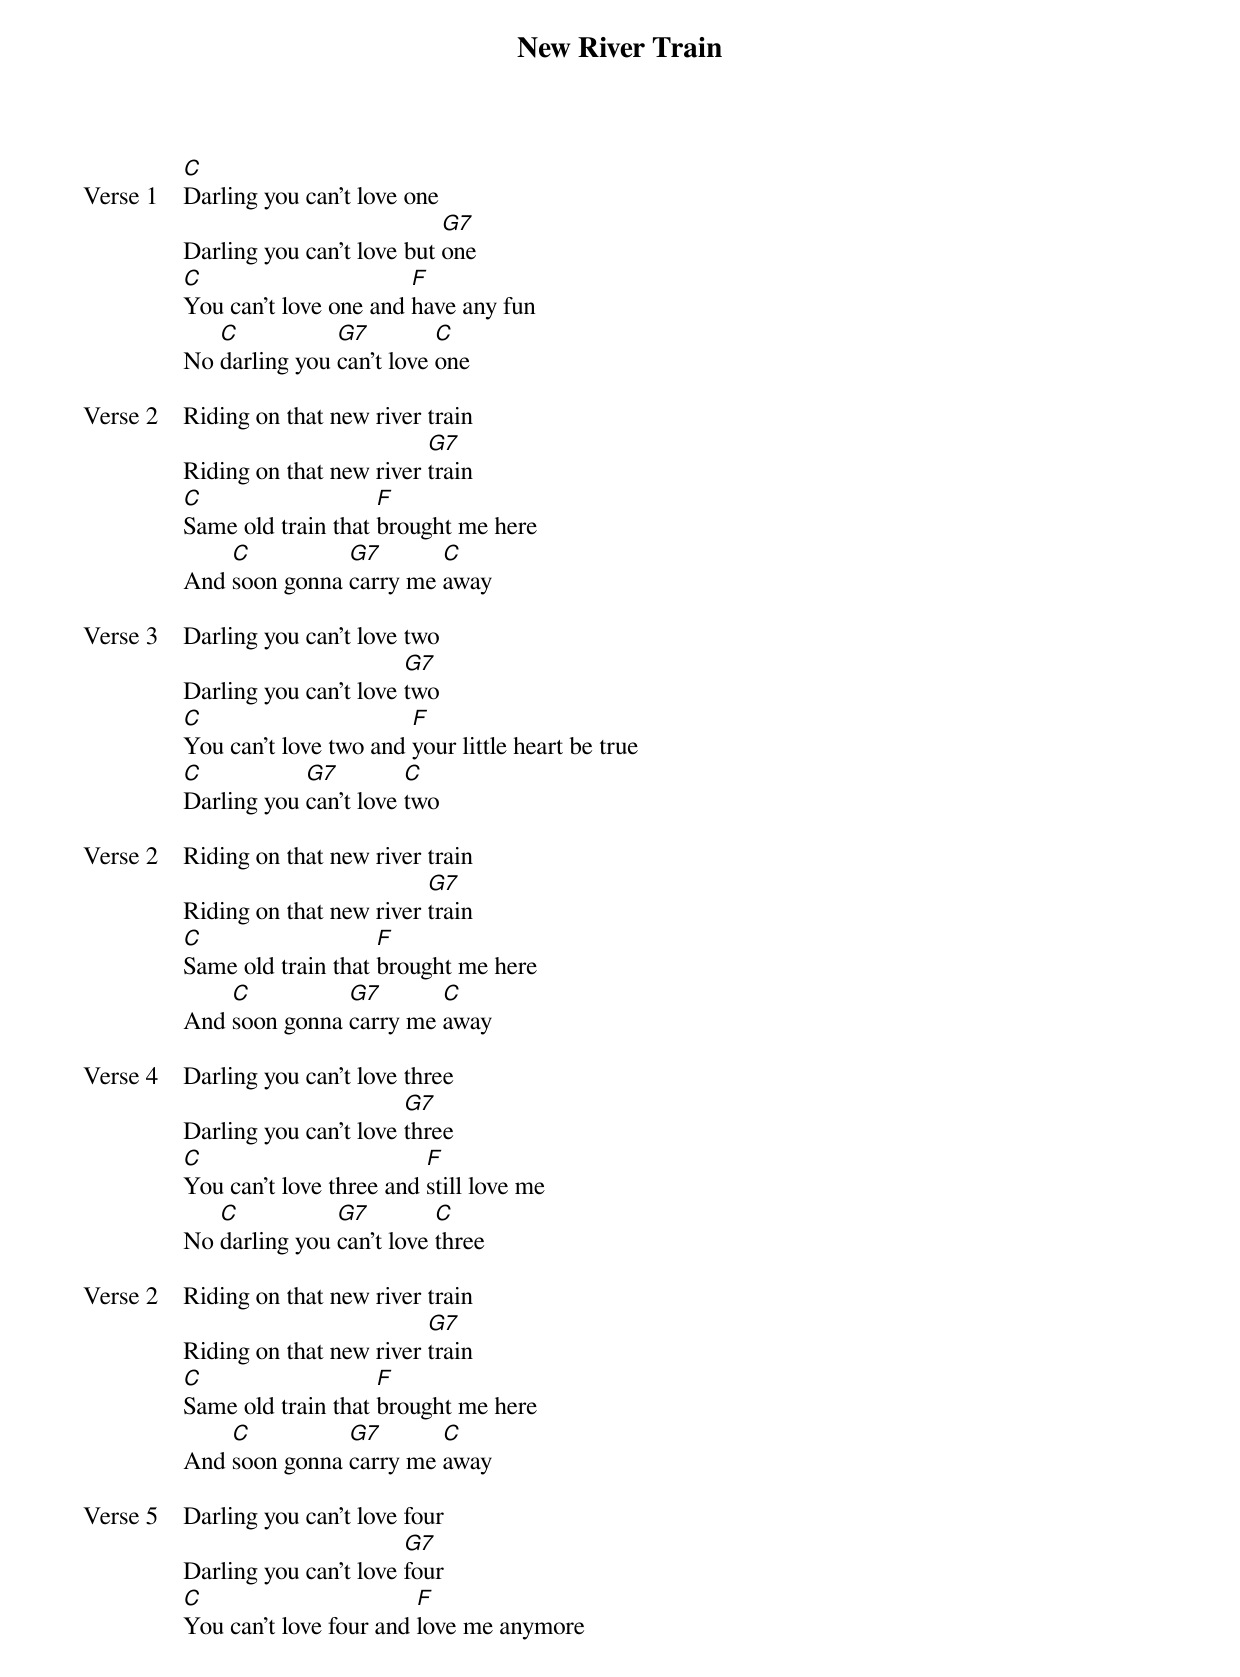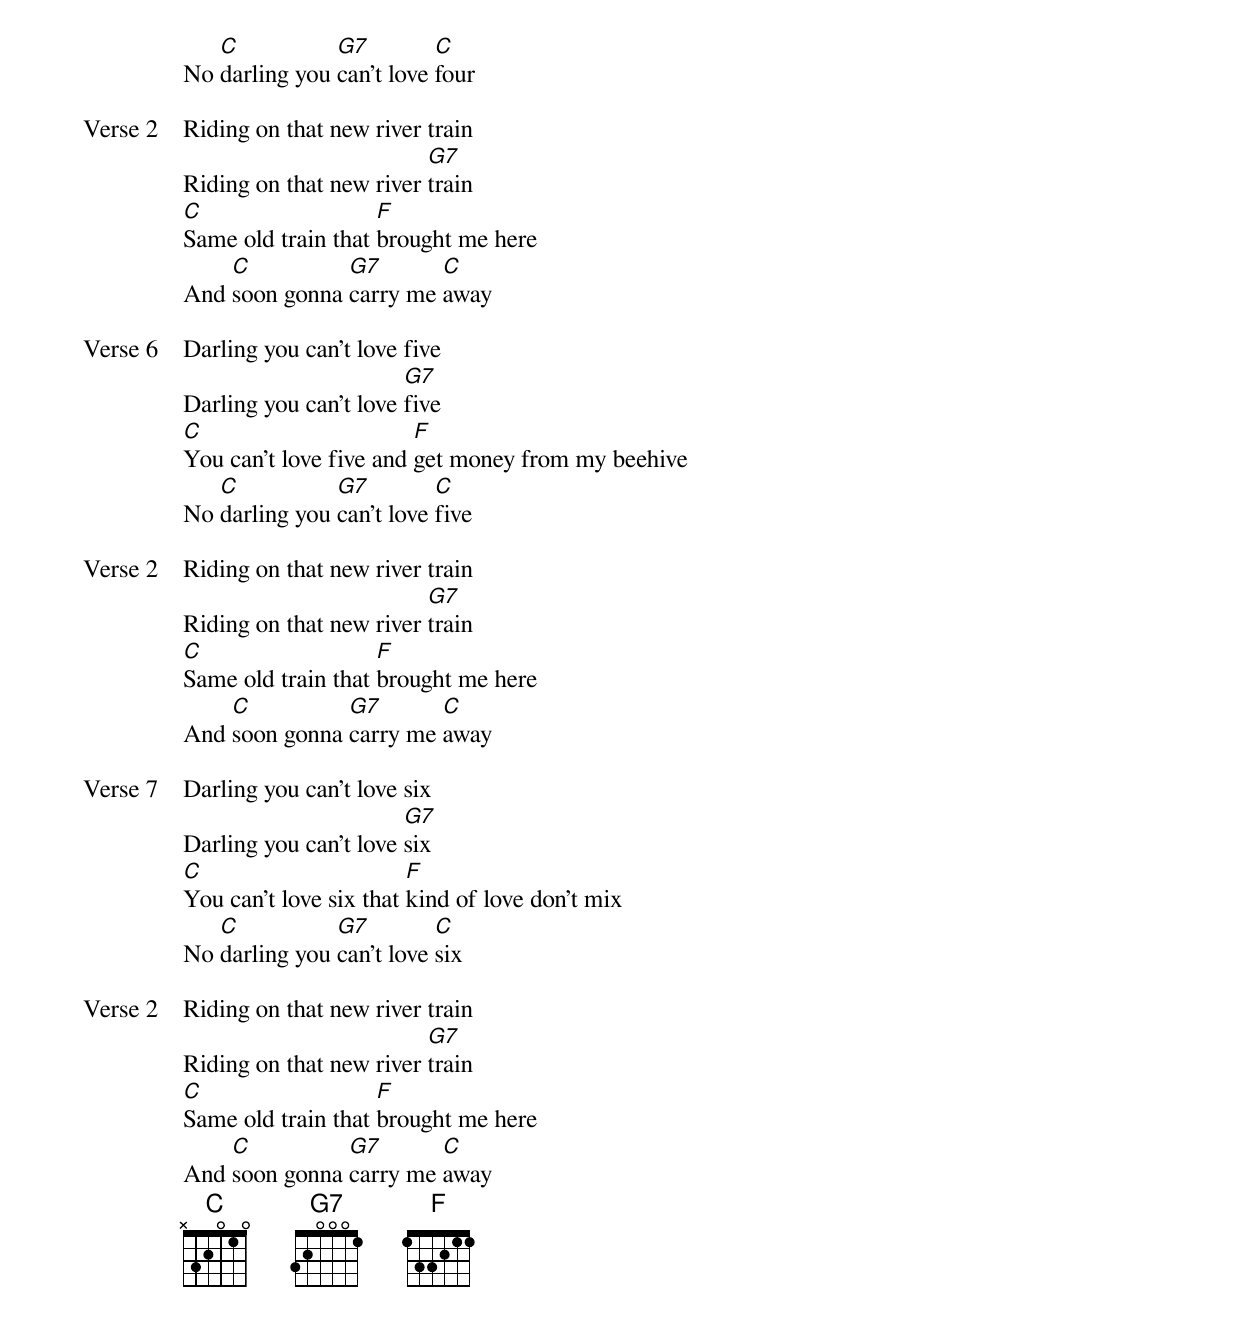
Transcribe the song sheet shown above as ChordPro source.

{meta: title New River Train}
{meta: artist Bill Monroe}
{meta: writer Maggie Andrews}

{start_of_verse: Verse 1}
[C]Darling you can't love one
Darling you can't love but [G7]one
[C]You can't love one and [F]have any fun
No [C]darling you [G7]can't love [C]one
{end_of_verse}

{start_of_verse: Verse 2}
Riding on that new river train
Riding on that new river [G7]train
[C]Same old train that [F]brought me here
And [C]soon gonna [G7]carry me [C]away
{end_of_verse}

{start_of_verse: Verse 3}
Darling you can't love two
Darling you can't love [G7]two
[C]You can't love two and [F]your little heart be true
[C]Darling you [G7]can't love [C]two
{end_of_verse}

{start_of_verse: Verse 2}
Riding on that new river train
Riding on that new river [G7]train
[C]Same old train that [F]brought me here
And [C]soon gonna [G7]carry me [C]away
{end_of_verse}

{start_of_verse: Verse 4}
Darling you can't love three
Darling you can't love [G7]three
[C]You can't love three and [F]still love me
No [C]darling you [G7]can't love [C]three
{end_of_verse}

{start_of_verse: Verse 2}
Riding on that new river train
Riding on that new river [G7]train
[C]Same old train that [F]brought me here
And [C]soon gonna [G7]carry me [C]away
{end_of_verse}

{start_of_verse: Verse 5}
Darling you can't love four
Darling you can't love [G7]four
[C]You can't love four and [F]love me anymore
No [C]darling you [G7]can't love [C]four
{end_of_verse}

{start_of_verse: Verse 2}
Riding on that new river train
Riding on that new river [G7]train
[C]Same old train that [F]brought me here
And [C]soon gonna [G7]carry me [C]away
{end_of_verse}

{start_of_verse: Verse 6}
Darling you can't love five
Darling you can't love [G7]five
[C]You can't love five and [F]get money from my beehive
No [C]darling you [G7]can't love [C]five
{end_of_verse}

{start_of_verse: Verse 2}
Riding on that new river train
Riding on that new river [G7]train
[C]Same old train that [F]brought me here
And [C]soon gonna [G7]carry me [C]away
{end_of_verse}

{start_of_verse: Verse 7}
Darling you can't love six
Darling you can't love [G7]six
[C]You can't love six that [F]kind of love don't mix
No [C]darling you [G7]can't love [C]six
{end_of_verse}

{start_of_verse: Verse 2}
Riding on that new river train
Riding on that new river [G7]train
[C]Same old train that [F]brought me here
And [C]soon gonna [G7]carry me [C]away
{end_of_verse}
